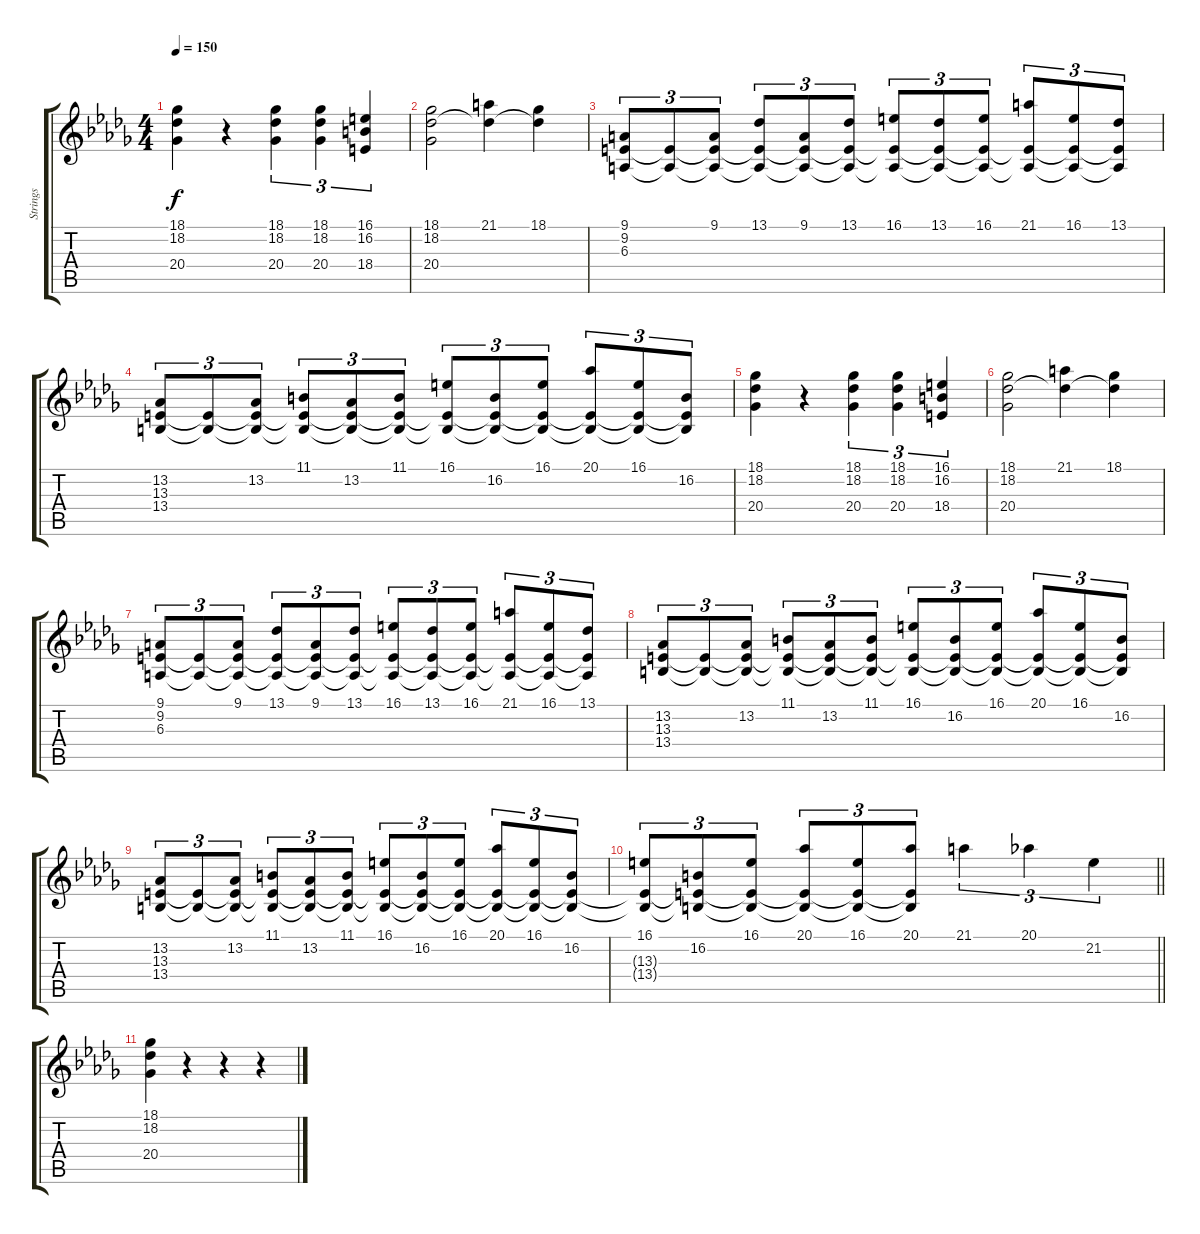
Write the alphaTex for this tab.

\track ("Strings" "Strings") {instrument stringensemble1}
\staff {score tabs}
\tuning (C4 G3 Eb3 Bb2 F2 C2) {hide}
\ts (4 4)
\tempo 150
\clef g2
\ks bbminor
(18.1 18.2 20.4).4{dy f} r.4 (18.1 18.2 20.4).4{tu (3 2)} (18.1 18.2 20.4).4{tu (3 2)} (16.1 16.2 18.4).4{tu (3 2)} |
(18.1 18.2 20.4).2 (21.1 18.2{t}).4 (18.1 18.2{t}).4 |
(9.1 9.2 6.3).8{tu (3 2)} (9.2{t} 6.3{t}).8{tu (3 2)} (9.1 9.2{t} 6.3{t}).8{tu (3 2)} (13.1 9.2{t} 6.3{t}).8{tu (3 2)} (9.1 9.2{t} 6.3{t}).8{tu (3 2)} (13.1 9.2{t} 6.3{t}).8{tu (3 2)} (16.1 9.2{t} 6.3{t}).8{tu (3 2)} (13.1 9.2{t} 6.3{t}).8{tu (3 2)} (16.1 9.2{t} 6.3{t}).8{tu (3 2)} (21.1 9.2{t} 6.3{t}).8{tu (3 2)} (16.1 9.2{t} 6.3{t}).8{tu (3 2)} (13.1 9.2{t} 6.3{t}).8{tu (3 2)} |
(13.2 13.3 13.4).8{tu (3 2)} (13.3{t} 13.4{t}).8{tu (3 2)} (13.2 13.3{t} 13.4{t}).8{tu (3 2)} (11.1 13.3{t} 13.4{t}).8{tu (3 2)} (13.2 13.3{t} 13.4{t}).8{tu (3 2)} (11.1 13.3{t} 13.4{t}).8{tu (3 2)} (16.1 13.3{t} 13.4{t}).8{tu (3 2)} (16.2 13.3{t} 13.4{t}).8{tu (3 2)} (16.1 13.3{t} 13.4{t}).8{tu (3 2)} (20.1 13.3{t} 13.4{t}).8{tu (3 2)} (16.1 13.3{t} 13.4{t}).8{tu (3 2)} (16.2 13.3{t} 13.4{t}).8{tu (3 2)} |
(18.1 18.2 20.4).4 r.4 (18.1 18.2 20.4).4{tu (3 2)} (18.1 18.2 20.4).4{tu (3 2)} (16.1 16.2 18.4).4{tu (3 2)} |
(18.1 18.2 20.4).2 (21.1 18.2{t}).4 (18.1 18.2{t}).4 |
(9.1 9.2 6.3).8{tu (3 2)} (9.2{t} 6.3{t}).8{tu (3 2)} (9.1 9.2{t} 6.3{t}).8{tu (3 2)} (13.1 9.2{t} 6.3{t}).8{tu (3 2)} (9.1 9.2{t} 6.3{t}).8{tu (3 2)} (13.1 9.2{t} 6.3{t}).8{tu (3 2)} (16.1 9.2{t} 6.3{t}).8{tu (3 2)} (13.1 9.2{t} 6.3{t}).8{tu (3 2)} (16.1 9.2{t} 6.3{t}).8{tu (3 2)} (21.1 9.2{t} 6.3{t}).8{tu (3 2)} (16.1 9.2{t} 6.3{t}).8{tu (3 2)} (13.1 9.2{t} 6.3{t}).8{tu (3 2)} |
(13.2 13.3 13.4).8{tu (3 2)} (13.3{t} 13.4{t}).8{tu (3 2)} (13.2 13.3{t} 13.4{t}).8{tu (3 2)} (11.1 13.3{t} 13.4{t}).8{tu (3 2)} (13.2 13.3{t} 13.4{t}).8{tu (3 2)} (11.1 13.3{t} 13.4{t}).8{tu (3 2)} (16.1 13.3{t} 13.4{t}).8{tu (3 2)} (16.2 13.3{t} 13.4{t}).8{tu (3 2)} (16.1 13.3{t} 13.4{t}).8{tu (3 2)} (20.1 13.3{t} 13.4{t}).8{tu (3 2)} (16.1 13.3{t} 13.4{t}).8{tu (3 2)} (16.2 13.3{t} 13.4{t}).8{tu (3 2)} |
(13.2 13.3 13.4).8{tu (3 2)} (13.3{t} 13.4{t}).8{tu (3 2)} (13.2 13.3{t} 13.4{t}).8{tu (3 2)} (11.1 13.3{t} 13.4{t}).8{tu (3 2)} (13.2 13.3{t} 13.4{t}).8{tu (3 2)} (11.1 13.3{t} 13.4{t}).8{tu (3 2)} (16.1 13.3{t} 13.4{t}).8{tu (3 2)} (16.2 13.3{t} 13.4{t}).8{tu (3 2)} (16.1 13.3{t} 13.4{t}).8{tu (3 2)} (20.1 13.3{t} 13.4{t}).8{tu (3 2)} (16.1 13.3{t} 13.4{t}).8{tu (3 2)} (16.2 13.3{t} 13.4{t}).8{tu (3 2)} |
\barLineRight lightlight
(16.1 13.3{t} 13.4{t}).8{tu (3 2)} (16.2 13.3{t} 13.4{t}).8{tu (3 2)} (16.1 13.3{t} 13.4{t}).8{tu (3 2)} (20.1 13.3{t} 13.4{t}).8{tu (3 2)} (16.1 13.3{t} 13.4{t}).8{tu (3 2)} (20.1 13.3{t} 13.4{t}).8{tu (3 2)} 21.1.4{tu (3 2)} 20.1.4{tu (3 2)} 21.2.4{tu (3 2)} |
(18.1 18.2 20.4).4 r.4 r.4 r.4
